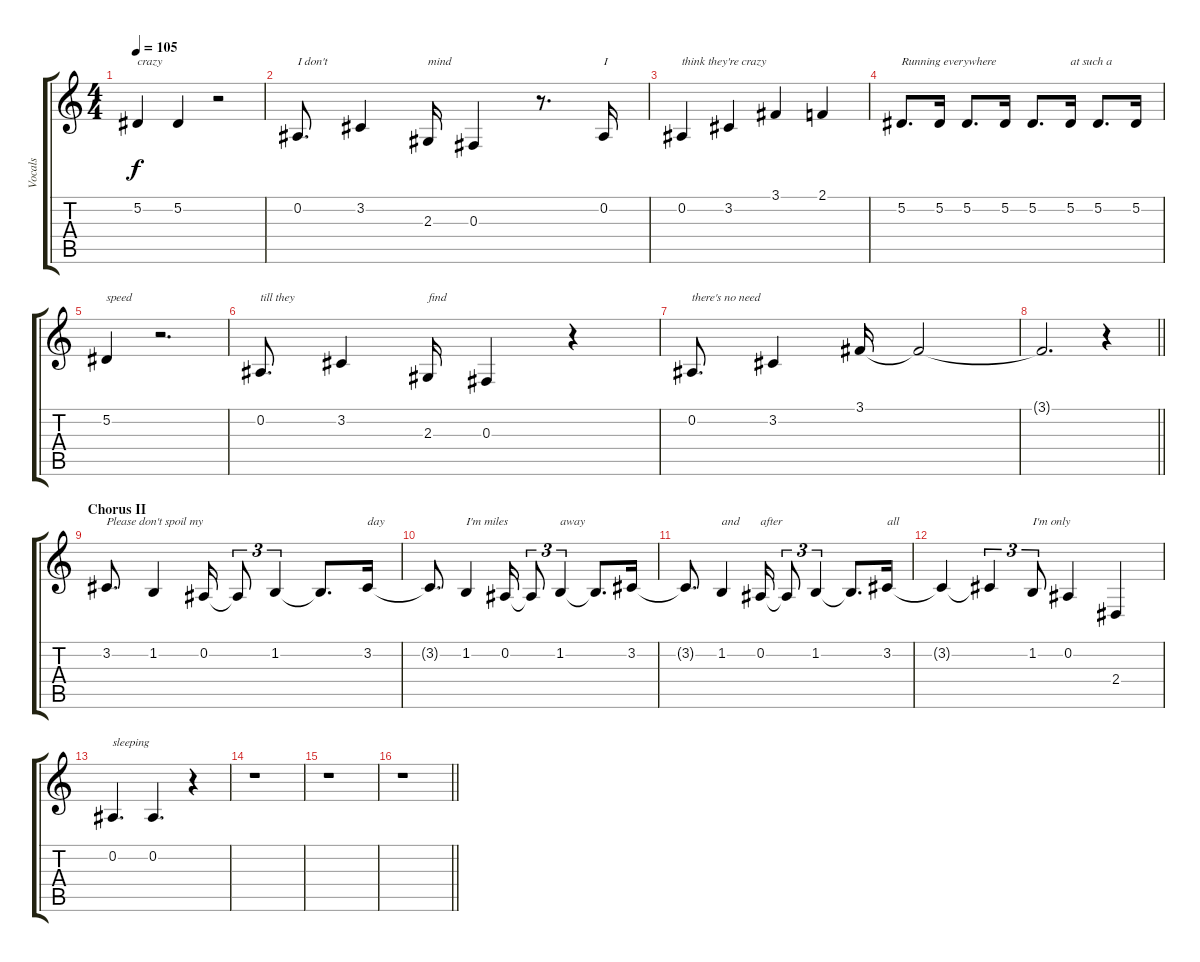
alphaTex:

\track ("Vocals" "Vocals") {instrument bassoon}
\staff {score tabs}
\tuning (Eb4 Bb3 Gb3 Db3 Ab2 Eb2) {hide}
\ts (4 4)
\tempo 105
\clef g2
\ks c
5.2.4{txt "crazy" dy f} 5.2.4 r.2 |
0.2.8{d txt "I don't"} 3.2.4 2.3.16{txt "mind"} 0.3.4 r.8{d} 0.2.16{txt "I"} |
0.2.4{txt "think they're crazy"} 3.2.4 3.1.4 2.1.4 |
5.2.8{d txt "Running everywhere"} 5.2.16 5.2.8{d} 5.2.16 5.2.8{d} 5.2.16{txt "at such a"} 5.2.8{d} 5.2.16 |
5.2.4{txt "speed"} r.2{d} |
0.2.8{d txt "till they"} 3.2.4 2.3.16{txt "find"} 0.3.4 r.4 |
0.2.8{d txt "there's no need"} 3.2.4 3.1.16 3.1{t}.2 |
\barLineRight lightlight
3.1{t}.2{d} r.4 |
\section ("" "Chorus II")
3.2.8{d txt "Please don't spoil my"} 1.2.4 0.2.16 0.2{t}.8{tu (3 2)} 1.2.4{tu (3 2)} 1.2{t}.8{d} 3.2.16{txt "day"} |
3.2{t}.8{d} 1.2.4{txt "I'm miles"} 0.2.16 0.2{t}.8{tu (3 2)} 1.2.4{tu (3 2) txt "away"} 1.2{t}.8{d} 3.2.16 |
3.2{t}.8{d} 1.2.4{txt "and"} 0.2.16{txt "after"} 0.2{t}.8{tu (3 2)} 1.2.4{tu (3 2)} 1.2{t}.8{d} 3.2.16{txt "all"} |
3.2{t}.4 3.2{t}.4{tu (3 2)} 1.2.8{tu (3 2) txt "I'm only"} 0.2.4 2.4.4 |
0.2.4{d txt "sleeping"} 0.2.4{d} r.4 |
r.1 |
r.1 |
\barLineRight lightlight
r.1
